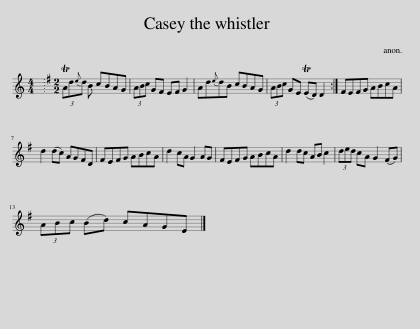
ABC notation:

X:1
L:1/8
M:4/4
I:linebreak $
K:C
V:1 treble
V:1
 x8 |[K:Emin][M:2/2] (3TAd{e}d B cBAG | (3ABc GF EF G2 | Ad{e}dB cBAG | (3ABc GE (TED) D2 :| %5
 FEFG ABcA |$ d2 (dc) AGFD | FEFG ABcA | d2 cA G2 AG | FEFG ABcA | %10
 d2 dc AB c2 | (3ded cA G2 (FG) |$ (3ABc (Bd) cAGE |] %13
